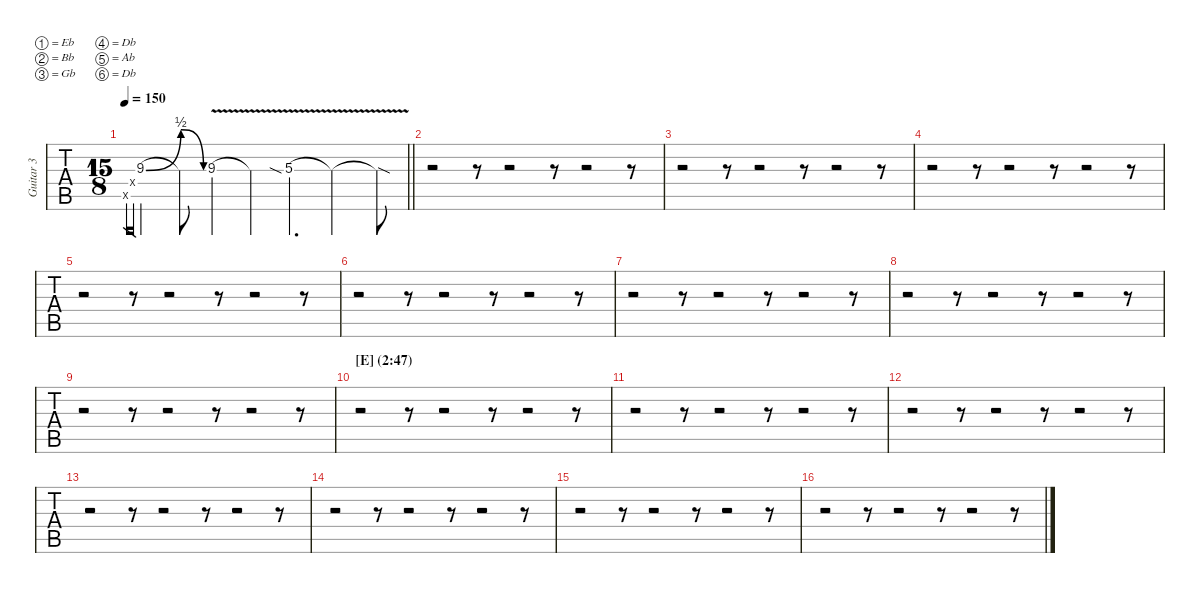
\defaultSystemsLayout 2
\hideDynamics
\bracketExtendMode nobrackets
\multiTrackTrackNamePolicy allsystems
\firstSystemTrackNameMode fullname
\otherSystemsTrackNameMode fullname
\otherSystemsTrackNameOrientation horizontal
\track ("Guitar 3" "Guitar 3") {instrument overdrivenguitar}
\staff {tabs}
\tuning (Eb4 Bb3 Gb3 Db3 Ab2 Db2)
\ts (15 8)
\scale
0.978254
\tempo 150
\accidentals auto
\clef g2
\ottava regular
\simile none
\barLineRight lightlight
\ks aminor
0.5{x acc x}.16{gr dy mf} 0.4{x acc x}.16{gr} 9.3{be (bend 0 0 15 2) acc x}.4 9.3{be (release 0 2 31.2 0) t}.8 9.3{v acc x}.4 9.3{v t acc x}.4 5.3{v sia acc #}.4{d} 5.3{v t acc #}.2 5.3{sod t acc #}.8 |
\scale
1.02133 r.2 r.8 r.2 r.8 r.2 r.8 |
\scale
0.97867 r.2 r.8 r.2 r.8 r.2 r.8 |
\scale
1.02248 r.2 r.8 r.2 r.8 r.2 r.8 |
\scale
0.977518 r.2 r.8 r.2 r.8 r.2 r.8 |
\scale
1.02133 r.2 r.8 r.2 r.8 r.2 r.8 |
\scale
0.978671 r.2 r.8 r.2 r.8 r.2 r.8 |
\scale
1.02441 r.2 r.8 r.2 r.8 r.2 r.8 |
\scale
0.975589 r.2 r.8 r.2 r.8 r.2 r.8 |
\section ("E" "(2:47)")
\scale
1.02133 r.2 r.8 r.2 r.8 r.2 r.8 |
\scale
0.978671 r.2 r.8 r.2 r.8 r.2 r.8 |
\scale
1.02248 r.2 r.8 r.2 r.8 r.2 r.8 |
\scale
0.977517 r.2 r.8 r.2 r.8 r.2 r.8 |
\scale
1.024 r.2 r.8 r.2 r.8 r.2 r.8 |
\scale
0.976005 r.2 r.8 r.2 r.8 r.2 r.8 |
\scale
1.02178 r.2 r.8 r.2 r.8 r.2 r.8
